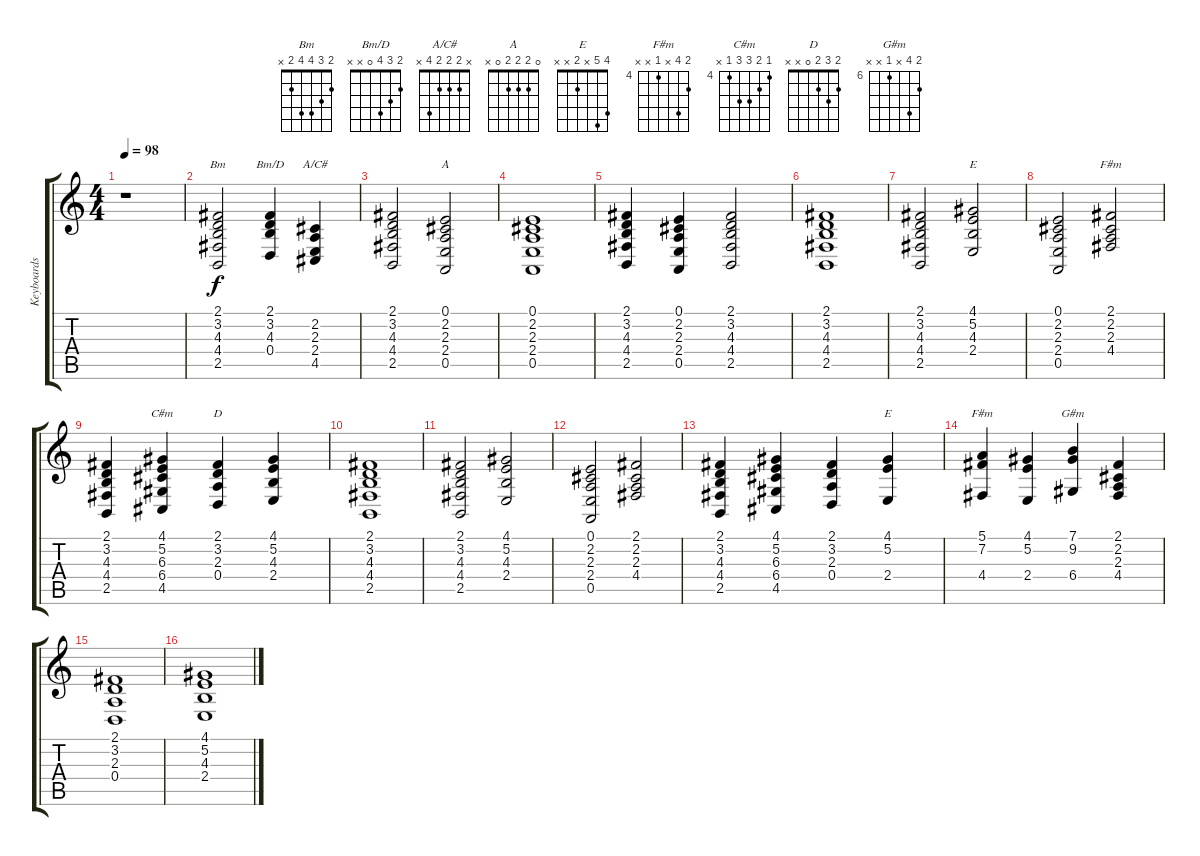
\track ("Keyboards" "Keyboards") {instrument pad2warm}
\staff {score tabs}
\tuning (E4 B3 G3 D3 A2 E2) {hide}
\chord ("Bm" 2 3 4 4 2 x)
\chord ("Bm/D" 2 3 4 0 x x)
\chord ("A/C#" x 2 2 2 4 x)
\chord ("A" 0 2 2 2 0 x)
\chord ("E" 4 5 4 2 x x)
\chord ("F#m" 2 2 2 4 x x)
\chord ("C#m" 4 5 6 6 4 x) {firstfret 4}
\chord ("D" 2 3 2 0 x x)
\chord ("E" 4 5 x 2 x x)
\chord ("F#m" 5 7 x 4 x x) {firstfret 4}
\chord ("G#m" 7 9 x 6 x x) {firstfret 6}
\ts (4 4)
\tempo 98
\clef g2
\ks c
r.1{dy f instrument pad2warm} |
(2.1 3.2 4.3 4.4 2.5).2{ch "Bm"} (2.1 3.2 4.3 0.4).4{ch "Bm/D"} (2.2 2.3 2.4 4.5).4{ch "A/C#"} |
(2.1 3.2 4.3 4.4 2.5).2 (0.1 2.2 2.3 2.4 0.5).2{ch "A"} |
(0.1 2.2 2.3 2.4 0.5).1 |
(2.1 3.2 4.3 4.4 2.5).4 (0.1 2.2 2.3 2.4 0.5).4 (2.1 3.2 4.3 4.4 2.5).2 |
(2.1 3.2 4.3 4.4 2.5).1 |
(2.1 3.2 4.3 4.4 2.5).2 (4.1 5.2 4.3 2.4).2{ch "E"} |
(0.1 2.2 2.3 2.4 0.5).2 (2.1 2.2 2.3 4.4).2{ch "F#m"} |
(2.1 3.2 4.3 4.4 2.5).4 (4.1 5.2 6.3 6.4 4.5).4{ch "C#m"} (2.1 3.2 2.3 0.4).4{ch "D"} (4.1 5.2 4.3 2.4).4 |
(2.1 3.2 4.3 4.4 2.5).1 |
(2.1 3.2 4.3 4.4 2.5).2 (4.1 5.2 4.3 2.4).2 |
(0.1 2.2 2.3 2.4 0.5).2 (2.1 2.2 2.3 4.4).2 |
(2.1 3.2 4.3 4.4 2.5).4 (4.1 5.2 6.3 6.4 4.5).4 (2.1 3.2 2.3 0.4).4 (4.1 5.2 2.4).4{ch "E"} |
(5.1 7.2 4.4).4{ch "F#m"} (4.1 5.2 2.4).4 (7.1 9.2 6.4).4{ch "G#m"} (2.1 2.2 2.3 4.4).4 |
(2.1 3.2 2.3 0.4).1 |
(4.1 5.2 4.3 2.4).1
